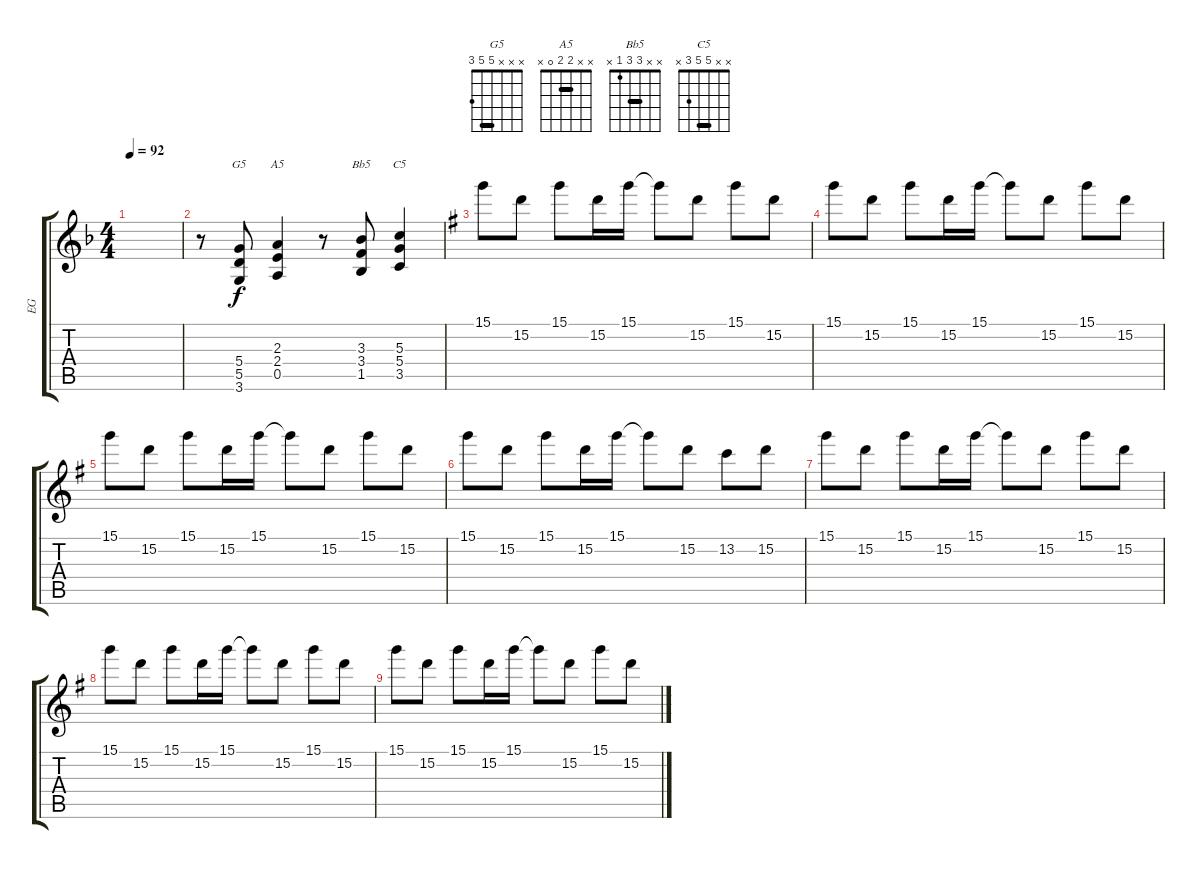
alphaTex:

\track ("EG" "EG") {instrument overdrivenguitar}
\staff {score tabs}
\tuning (E4 B3 G3 D3 A2 E2) {hide}
\chord ("G5" x x x 5 5 3) {barre 5}
\chord ("A5" x x 2 2 0 x) {barre 2}
\chord ("Bb5" x x 3 3 1 x) {barre 3}
\chord ("C5" x x 5 5 3 x) {barre 5}
\ts (4 4)
\tempo 92
\clef g2
\ks f
|
r.8 (5.4 5.5 3.6).8{ch "G5"} (2.3 2.4 0.5).4{ch "A5"} r.8 (3.3 3.4 1.5).8{ch "Bb5"} (5.3 5.4 3.5).4{ch "C5"} |
\ks g
15.1.8 15.2.8 15.1.8 15.2.16 15.1.16 15.1{t}.8 15.2.8 15.1.8 15.2.8 |
15.1.8 15.2.8 15.1.8 15.2.16 15.1.16 15.1{t}.8 15.2.8 15.1.8 15.2.8 |
15.1.8 15.2.8 15.1.8 15.2.16 15.1.16 15.1{t}.8 15.2.8 15.1.8 15.2.8 |
15.1.8 15.2.8 15.1.8 15.2.16 15.1.16 15.1{t}.8 15.2.8 13.2.8 15.2.8 |
15.1.8 15.2.8 15.1.8 15.2.16 15.1.16 15.1{t}.8 15.2.8 15.1.8 15.2.8 |
15.1.8 15.2.8 15.1.8 15.2.16 15.1.16 15.1{t}.8 15.2.8 15.1.8 15.2.8 |
15.1.8 15.2.8 15.1.8 15.2.16 15.1.16 15.1{t}.8 15.2.8 15.1.8 15.2.8
